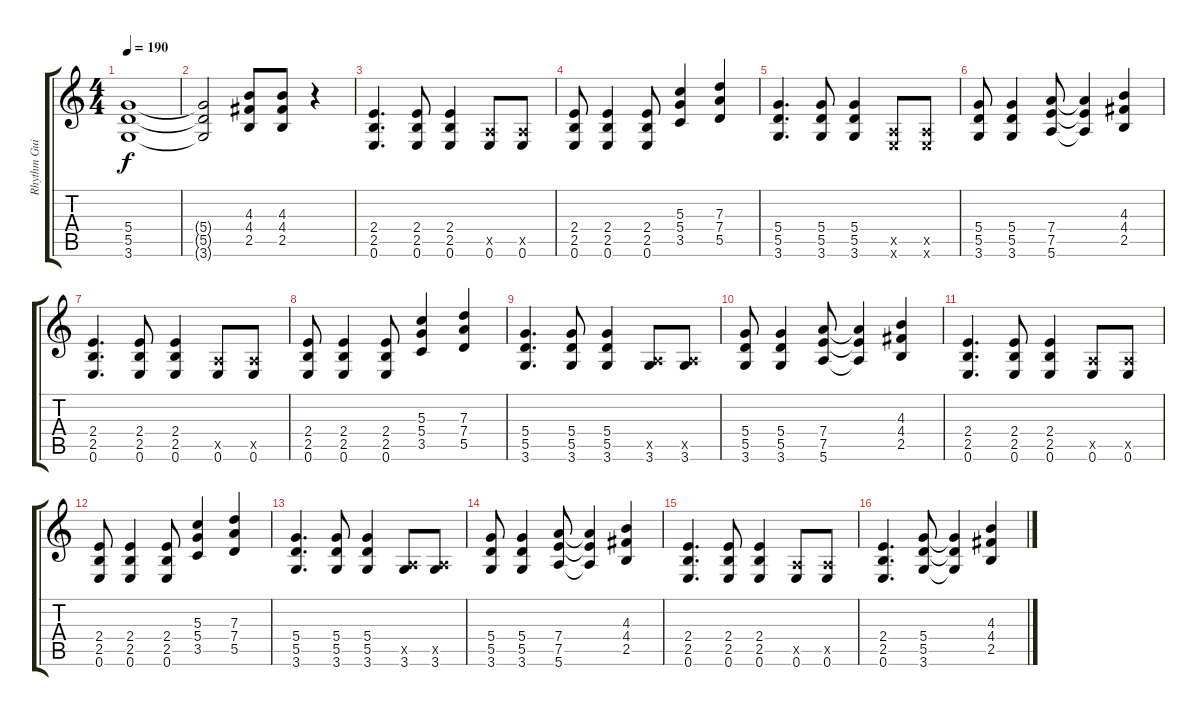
\track ("Rhythm Guitar 1" "Rhythm Gui") {instrument distortionguitar}
\staff {score tabs}
\tuning (E4 B3 G3 D3 A2 E2) {hide}
\ts (4 4)
\tempo 190
\clef g2
\ks c
(5.4 5.5 3.6).1{dy f} |
(5.4{t} 5.5{t} 3.6{t}).2 (4.3 4.4 2.5).8 (4.3 4.4 2.5).8 r.4 |
(2.4 2.5 0.6).4{d} (2.4 2.5 0.6).8 (2.4 2.5 0.6).4 (0.5{x} 0.6).8 (0.5{x} 0.6).8 |
(2.4 2.5 0.6).8 (2.4 2.5 0.6).4 (2.4 2.5 0.6).8 (5.3 5.4 3.5).4 (7.3 7.4 5.5).4 |
(5.4 5.5 3.6).4{d} (5.4 5.5 3.6).8 (5.4 5.5 3.6).4 (0.5{x} 0.6{x}).8 (0.5{x} 0.6{x}).8 |
(5.4 5.5 3.6).8 (5.4 5.5 3.6).4 (7.4 7.5 5.6).8 (7.4{t} 7.5{t} 5.6{t}).4 (4.3 4.4 2.5).4 |
(2.4 2.5 0.6).4{d} (2.4 2.5 0.6).8 (2.4 2.5 0.6).4 (0.5{x} 0.6).8 (0.5{x} 0.6).8 |
(2.4 2.5 0.6).8 (2.4 2.5 0.6).4 (2.4 2.5 0.6).8 (5.3 5.4 3.5).4 (7.3 7.4 5.5).4 |
(5.4 5.5 3.6).4{d} (5.4 5.5 3.6).8 (5.4 5.5 3.6).4 (0.5{x} 3.6).8 (0.5{x} 3.6).8 |
(5.4 5.5 3.6).8 (5.4 5.5 3.6).4 (7.4 7.5 5.6).8 (7.4{t} 7.5{t} 5.6{t}).4 (4.3 4.4 2.5).4 |
(2.4 2.5 0.6).4{d} (2.4 2.5 0.6).8 (2.4 2.5 0.6).4 (0.5{x} 0.6).8 (0.5{x} 0.6).8 |
(2.4 2.5 0.6).8 (2.4 2.5 0.6).4 (2.4 2.5 0.6).8 (5.3 5.4 3.5).4 (7.3 7.4 5.5).4 |
(5.4 5.5 3.6).4{d} (5.4 5.5 3.6).8 (5.4 5.5 3.6).4 (0.5{x} 3.6).8 (0.5{x} 3.6).8 |
(5.4 5.5 3.6).8 (5.4 5.5 3.6).4 (7.4 7.5 5.6).8 (7.4{t} 7.5{t} 5.6{t}).4 (4.3 4.4 2.5).4 |
(2.4 2.5 0.6).4{d} (2.4 2.5 0.6).8 (2.4 2.5 0.6).4 (0.5{x} 0.6).8 (0.5{x} 0.6).8 |
(2.4 2.5 0.6).4{d} (5.4 5.5 3.6).8 (5.4{t} 5.5{t} 3.6{t}).4 (4.3 4.4 2.5).4
